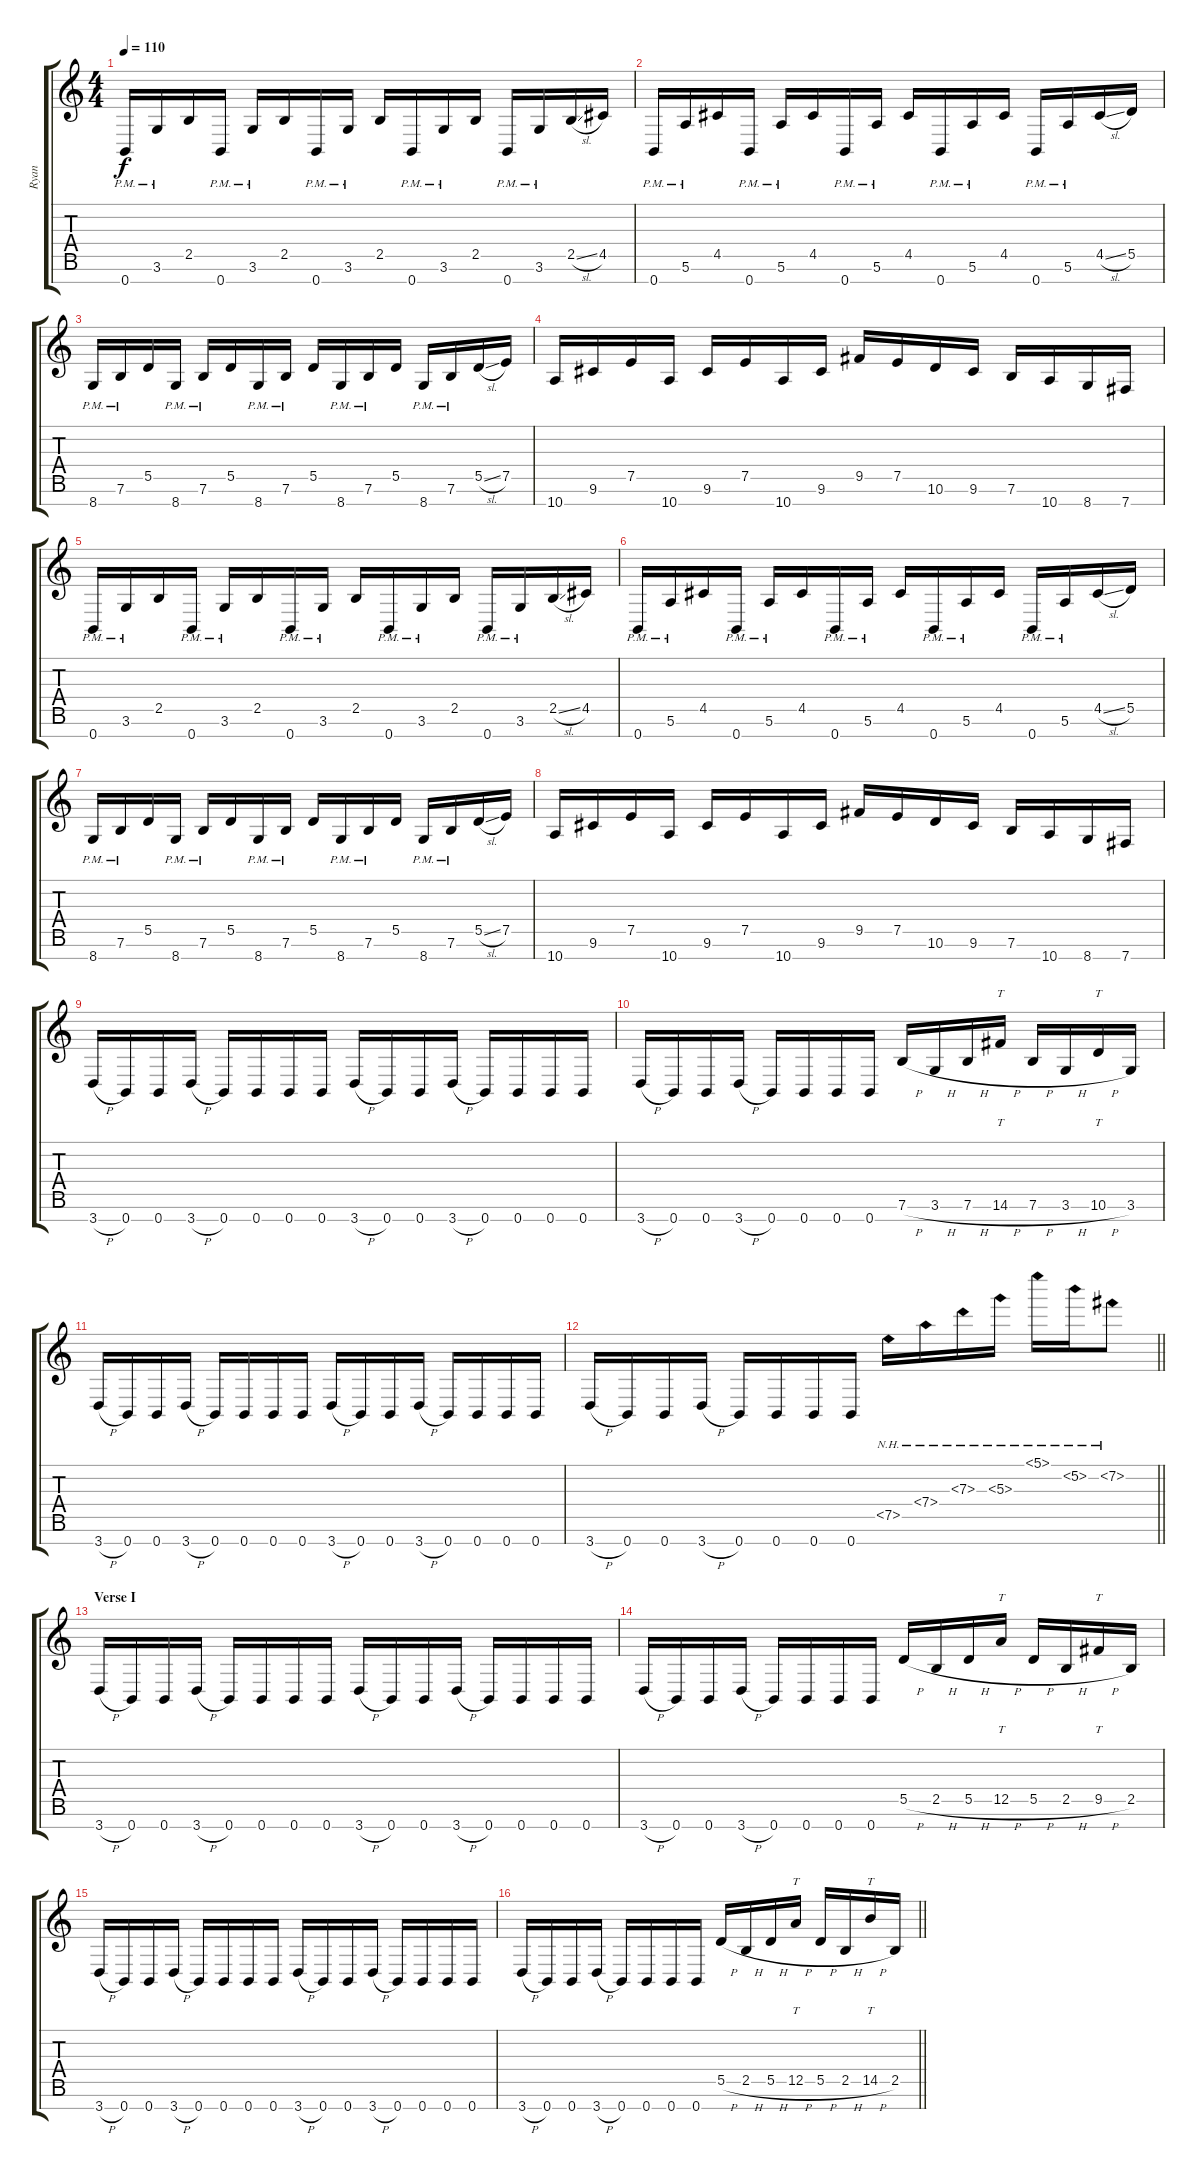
\track ("Ryan" "Ryan") {instrument distortionguitar}
\staff {score tabs}
\tuning (E4 B3 G3 D3 A2 E2 B1) {hide}
\ts (4 4)
\tempo 110
\clef g2
\ks c
0.7{pm}.16{dy f} 3.6{pm}.16 2.5.16 0.7{pm}.16 3.6{pm}.16 2.5.16 0.7{pm}.16 3.6{pm}.16 2.5.16 0.7{pm}.16 3.6{pm}.16 2.5.16 0.7{pm}.16 3.6{pm}.16 2.5{sl}.16 4.5.16 |
0.7{pm}.16 5.6{pm}.16 4.5.16 0.7{pm}.16 5.6{pm}.16 4.5.16 0.7{pm}.16 5.6{pm}.16 4.5.16 0.7{pm}.16 5.6{pm}.16 4.5.16 0.7{pm}.16 5.6{pm}.16 4.5{sl}.16 5.5.16 |
8.7{pm}.16 7.6{pm}.16 5.5.16 8.7{pm}.16 7.6{pm}.16 5.5.16 8.7{pm}.16 7.6{pm}.16 5.5.16 8.7{pm}.16 7.6{pm}.16 5.5.16 8.7{pm}.16 7.6{pm}.16 5.5{sl}.16 7.5.16 |
10.7.16 9.6.16 7.5.16 10.7.16 9.6.16 7.5.16 10.7.16 9.6.16 9.5.16 7.5.16 10.6.16 9.6.16 7.6.16 10.7.16 8.7.16 7.7.16 |
0.7{pm}.16 3.6{pm}.16 2.5.16 0.7{pm}.16 3.6{pm}.16 2.5.16 0.7{pm}.16 3.6{pm}.16 2.5.16 0.7{pm}.16 3.6{pm}.16 2.5.16 0.7{pm}.16 3.6{pm}.16 2.5{sl}.16 4.5.16 |
0.7{pm}.16 5.6{pm}.16 4.5.16 0.7{pm}.16 5.6{pm}.16 4.5.16 0.7{pm}.16 5.6{pm}.16 4.5.16 0.7{pm}.16 5.6{pm}.16 4.5.16 0.7{pm}.16 5.6{pm}.16 4.5{sl}.16 5.5.16 |
8.7{pm}.16 7.6{pm}.16 5.5.16 8.7{pm}.16 7.6{pm}.16 5.5.16 8.7{pm}.16 7.6{pm}.16 5.5.16 8.7{pm}.16 7.6{pm}.16 5.5.16 8.7{pm}.16 7.6{pm}.16 5.5{sl}.16 7.5.16 |
10.7.16 9.6.16 7.5.16 10.7.16 9.6.16 7.5.16 10.7.16 9.6.16 9.5.16 7.5.16 10.6.16 9.6.16 7.6.16 10.7.16 8.7.16 7.7.16 |
3.7{h}.16 0.7.16 0.7.16 3.7{h}.16 0.7.16 0.7.16 0.7.16 0.7.16 3.7{h}.16 0.7.16 0.7.16 3.7{h}.16 0.7.16 0.7.16 0.7.16 0.7.16 |
3.7{h}.16 0.7.16 0.7.16 3.7{h}.16 0.7.16 0.7.16 0.7.16 0.7.16 7.6{h}.16 3.6{h}.16 7.6{h}.16 14.6{h}.16{tt} 7.6{h}.16 3.6{h}.16 10.6{h}.16{tt} 3.6.16 |
3.7{h}.16 0.7.16 0.7.16 3.7{h}.16 0.7.16 0.7.16 0.7.16 0.7.16 3.7{h}.16 0.7.16 0.7.16 3.7{h}.16 0.7.16 0.7.16 0.7.16 0.7.16 |
\barLineRight lightlight
3.7{h}.16 0.7.16 0.7.16 3.7{h}.16 0.7.16 0.7.16 0.7.16 0.7.16 7.5{nh}.16 7.4{nh}.16 7.3{nh}.16 5.3{nh}.16 5.1{nh}.16 5.2{nh}.16 7.2{nh}.8 |
\section ("" "Verse I")
3.7{h}.16 0.7.16 0.7.16 3.7{h}.16 0.7.16 0.7.16 0.7.16 0.7.16 3.7{h}.16 0.7.16 0.7.16 3.7{h}.16 0.7.16 0.7.16 0.7.16 0.7.16 |
3.7{h}.16 0.7.16 0.7.16 3.7{h}.16 0.7.16 0.7.16 0.7.16 0.7.16 5.5{h}.16 2.5{h}.16 5.5{h}.16 12.5{h}.16{tt} 5.5{h}.16 2.5{h}.16 9.5{h}.16{tt} 2.5.16 |
3.7{h}.16 0.7.16 0.7.16 3.7{h}.16 0.7.16 0.7.16 0.7.16 0.7.16 3.7{h}.16 0.7.16 0.7.16 3.7{h}.16 0.7.16 0.7.16 0.7.16 0.7.16 |
\barLineRight lightlight
3.7{h}.16 0.7.16 0.7.16 3.7{h}.16 0.7.16 0.7.16 0.7.16 0.7.16 5.5{h}.16 2.5{h}.16 5.5{h}.16 12.5{h}.16{tt} 5.5{h}.16 2.5{h}.16 14.5{h}.16{tt} 2.5.16
